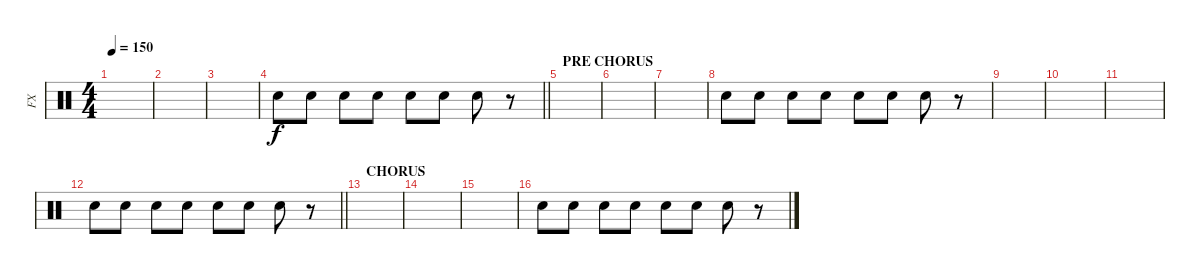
\track ("FX" "FX") {instrument percussion}
\staff {score}
\articulation defaults
\ts (4 4)
\tempo 150
\clef neutral
\ks c
|
|
|
\barLineRight lightlight "Hand Clap (hit)".8 "Hand Clap (hit)".8 "Hand Clap (hit)".8 "Hand Clap (hit)".8 "Hand Clap (hit)".8 "Hand Clap (hit)".8 "Hand Clap (hit)".8
r.8 |
\section ("" "PRE CHORUS")
|
|
|
"Hand Clap (hit)".8 "Hand Clap (hit)".8 "Hand Clap (hit)".8 "Hand Clap (hit)".8 "Hand Clap (hit)".8 "Hand Clap (hit)".8 "Hand Clap (hit)".8 r.8 |
|
|
|
\barLineRight lightlight "Hand Clap (hit)".8 "Hand Clap (hit)".8 "Hand Clap (hit)".8 "Hand Clap (hit)".8 "Hand Clap (hit)".8 "Hand Clap (hit)".8 "Hand Clap (hit)".8
r.8 |
\section ("" "CHORUS")
|
|
|
"Hand Clap (hit)".8 "Hand Clap (hit)".8 "Hand Clap (hit)".8 "Hand Clap (hit)".8 "Hand Clap (hit)".8 "Hand Clap (hit)".8 "Hand Clap (hit)".8 r.8
